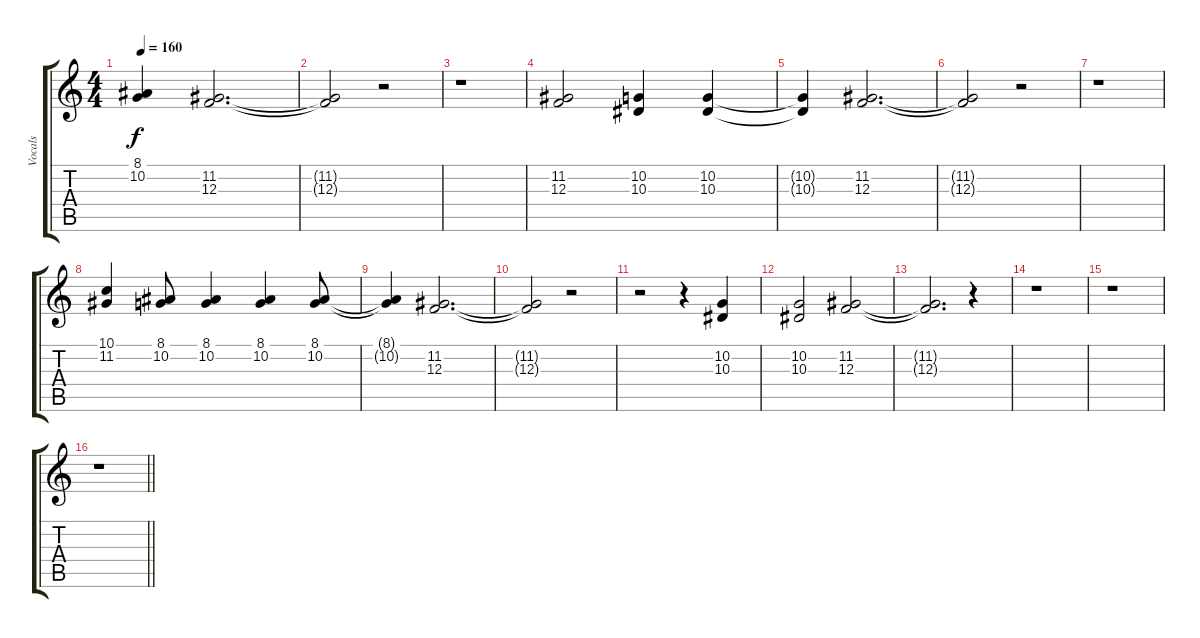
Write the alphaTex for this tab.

\track ("Vocals" "Vocals") {instrument cello}
\staff {score tabs}
\tuning (D4 A3 F3 C3 G2 C2) {hide}
\ts (4 4)
\tempo 160
\clef g2
\ks c
(8.1{t} 10.2{t}).4{dy f} (11.2 12.3).2{d} |
(11.2{t} 12.3{t}).2 r.2 |
r.1 |
(11.2 12.3).2 (10.2 10.3).4 (10.2 10.3).4 |
(10.2{t} 10.3{t}).4 (11.2 12.3).2{d} |
(11.2{t} 12.3{t}).2 r.2 |
r.1 |
(10.1 11.2).4 (8.1 10.2).8 (8.1 10.2).4 (8.1 10.2).4 (8.1 10.2).8 |
(8.1{t} 10.2{t}).4 (11.2 12.3).2{d} |
(11.2{t} 12.3{t}).2 r.2 |
r.2 r.4 (10.2 10.3).4 |
(10.2 10.3).2 (11.2 12.3).2 |
(11.2{t} 12.3{t}).2{d} r.4 |
r.1 |
r.1 |
\barLineRight lightlight
r.1
